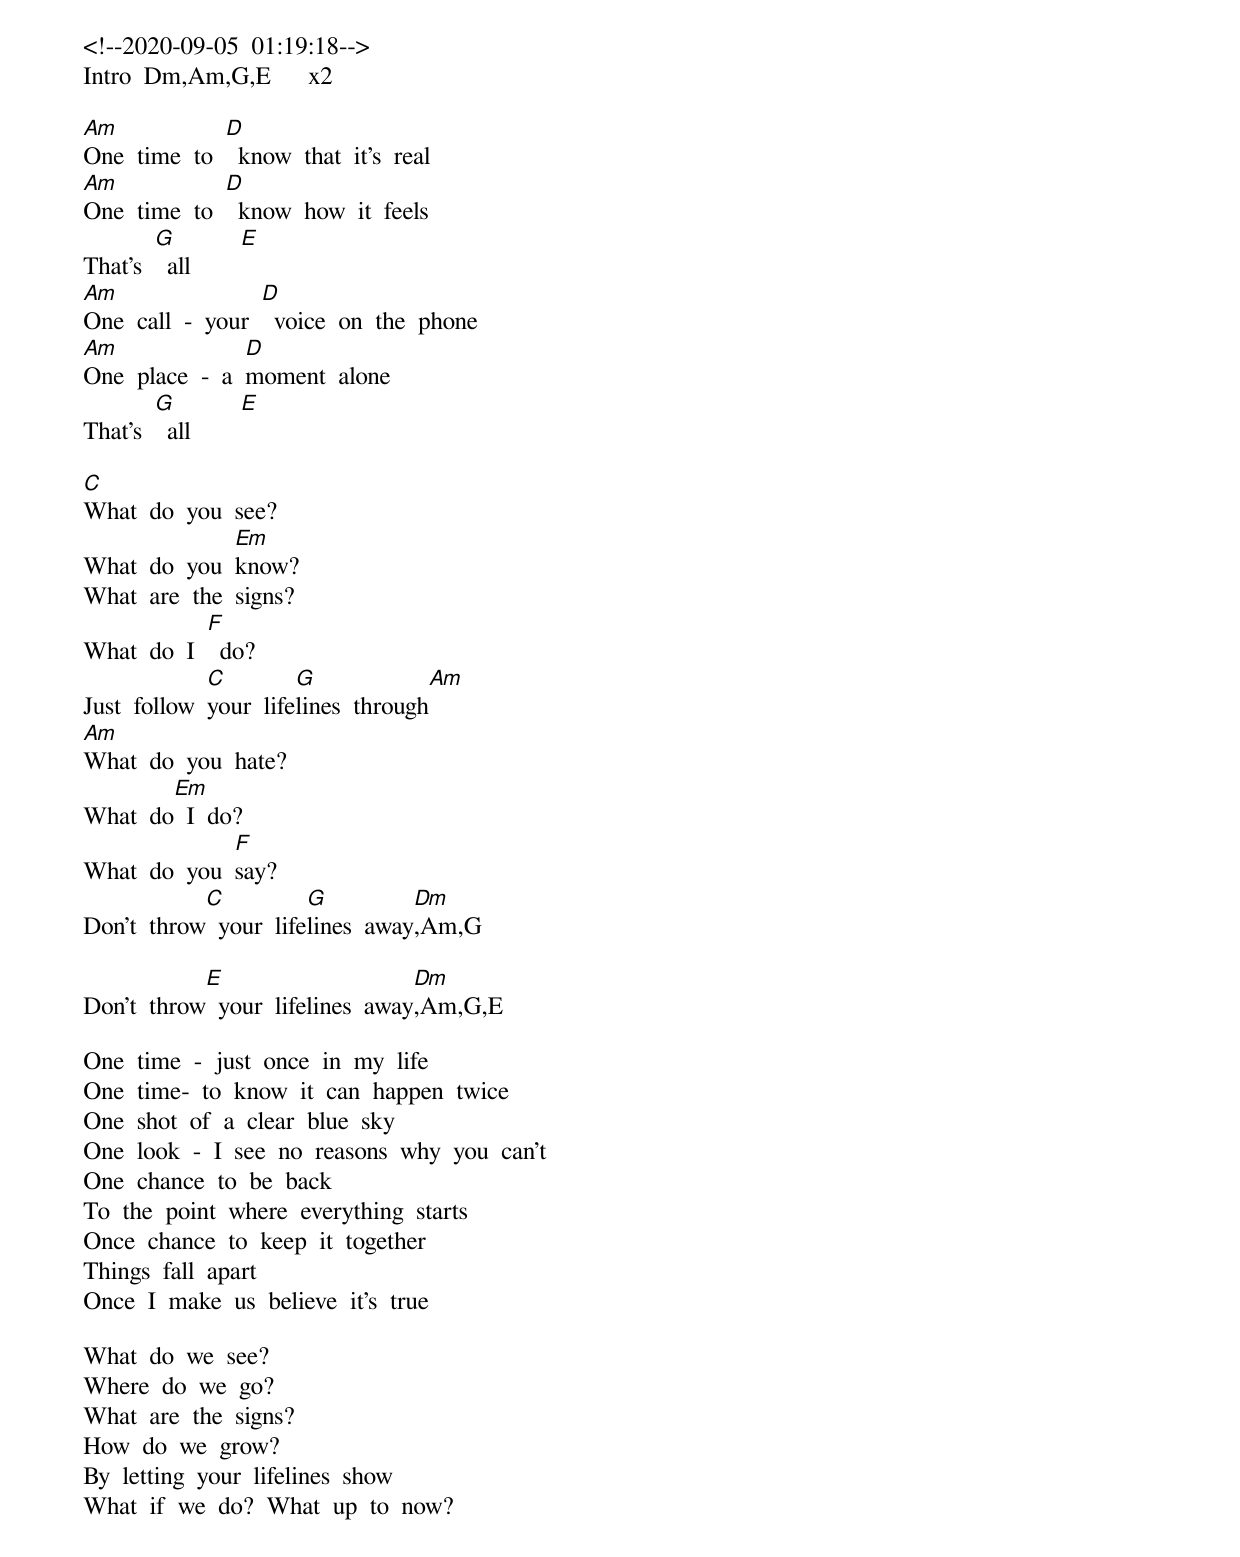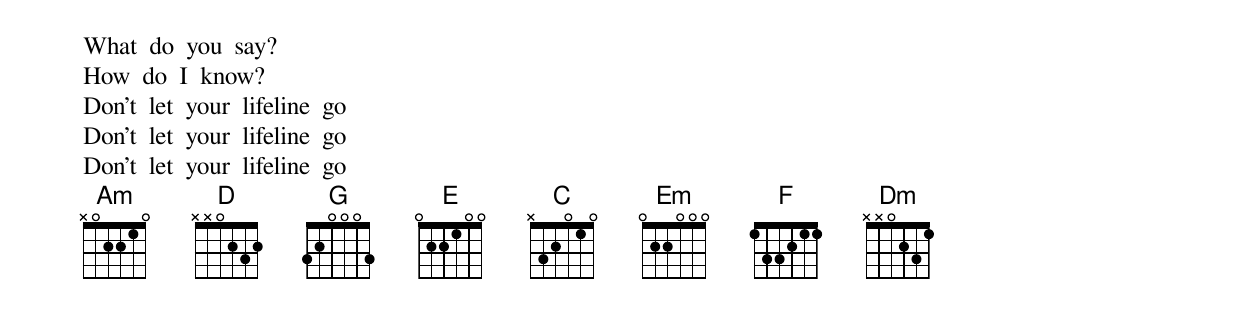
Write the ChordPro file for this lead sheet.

<!--2020-09-05 01:19:18-->
Intro Dm,Am,G,E   x2

[Am]One time to [D] know that it's real
[Am]One time to [D] know how it feels
That's [G] all    [E]
[Am]One call - your [D] voice on the phone
[Am]One place - a [D]moment alone
That's [G] all    [E]

[C]What do you see?
What do you [Em]know?
What are the signs?
What do I [F] do?
Just follow [C]your life[G]lines through[Am]
[Am]What do you hate?
What do[Em] I do?
What do you [F]say?
Don't throw[C] your life[G]lines away[Dm],Am,G

Don't throw[E] your lifelines away[Dm],Am,G,E

One time - just once in my life
One time- to know it can happen twice
One shot of a clear blue sky
One look - I see no reasons why you can't
One chance to be back
To the point where everything starts
Once chance to keep it together
Things fall apart
Once I make us believe it's true

What do we see?
Where do we go?
What are the signs?
How do we grow?
By letting your lifelines show
What if we do? What up to now?
What do you say?
How do I know?
Don't let your lifeline go
Don't let your lifeline go
Don't let your lifeline go
